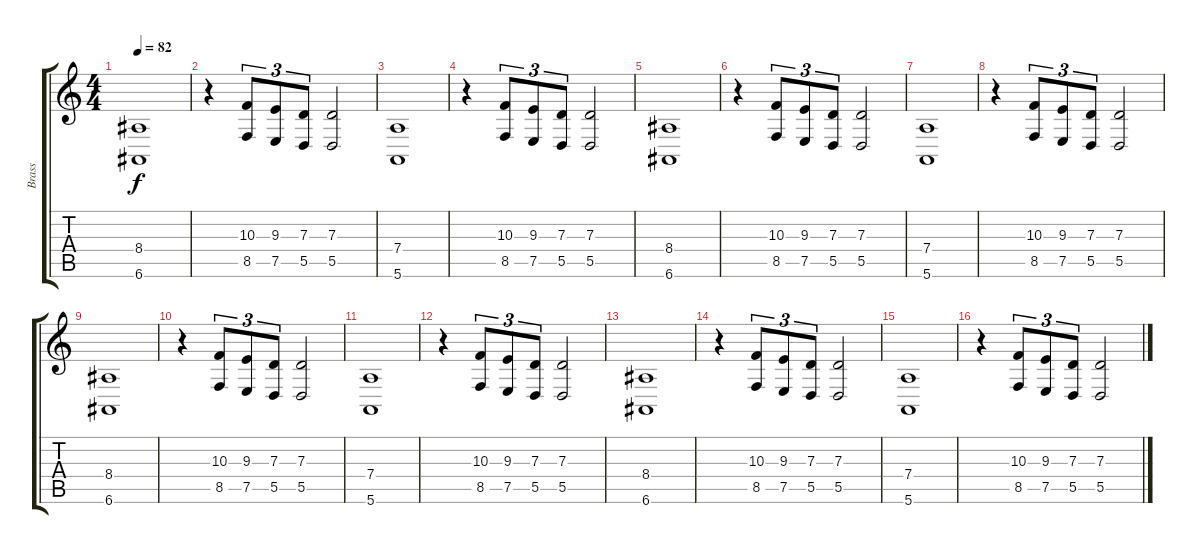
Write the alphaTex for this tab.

\track ("Brass" "Brass") {instrument synthbrass2}
\staff {score tabs}
\tuning (E4 B3 G3 D3 A2 E2) {hide}
\ts (4 4)
\tempo 82
\clef g2
\ks c
(8.4 6.6).1{dy f} |
r.4 (10.3 8.5).8{tu (3 2)} (9.3 7.5).8{tu (3 2)} (7.3 5.5).8{tu (3 2)} (7.3 5.5).2 |
(7.4 5.6).1 |
r.4 (10.3 8.5).8{tu (3 2)} (9.3 7.5).8{tu (3 2)} (7.3 5.5).8{tu (3 2)} (7.3 5.5).2 |
(8.4 6.6).1 |
r.4 (10.3 8.5).8{tu (3 2)} (9.3 7.5).8{tu (3 2)} (7.3 5.5).8{tu (3 2)} (7.3 5.5).2 |
(7.4 5.6).1 |
r.4 (10.3 8.5).8{tu (3 2)} (9.3 7.5).8{tu (3 2)} (7.3 5.5).8{tu (3 2)} (7.3 5.5).2 |
(8.4 6.6).1 |
r.4 (10.3 8.5).8{tu (3 2)} (9.3 7.5).8{tu (3 2)} (7.3 5.5).8{tu (3 2)} (7.3 5.5).2 |
(7.4 5.6).1 |
r.4 (10.3 8.5).8{tu (3 2)} (9.3 7.5).8{tu (3 2)} (7.3 5.5).8{tu (3 2)} (7.3 5.5).2 |
(8.4 6.6).1 |
r.4 (10.3 8.5).8{tu (3 2)} (9.3 7.5).8{tu (3 2)} (7.3 5.5).8{tu (3 2)} (7.3 5.5).2 |
(7.4 5.6).1 |
r.4 (10.3 8.5).8{tu (3 2)} (9.3 7.5).8{tu (3 2)} (7.3 5.5).8{tu (3 2)} (7.3 5.5).2
